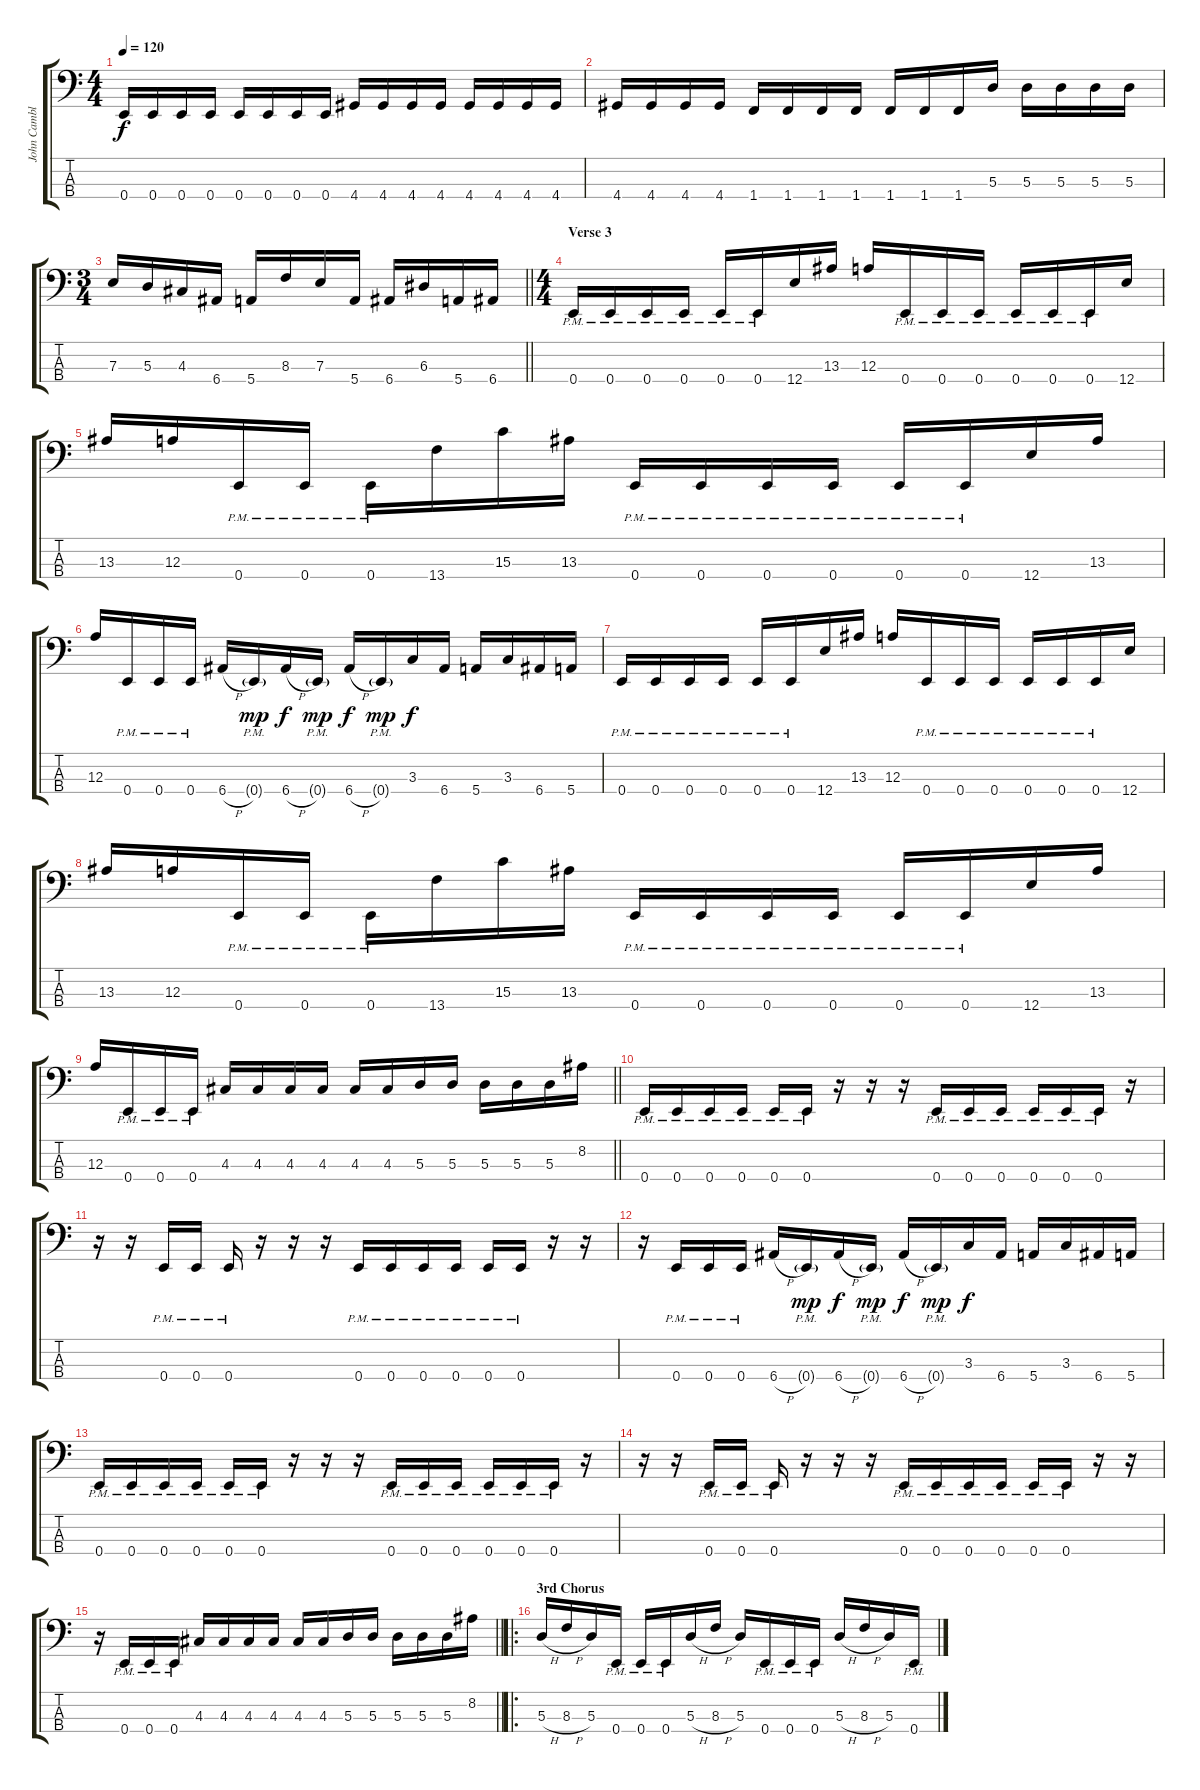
\track ("John Camblell" "John Cambl") {instrument electricbassfinger}
\staff {score tabs}
\tuning (G2 D2 A1 E1) {hide}
\ts (4 4)
\tempo 120
\clef f4
\ks c
0.4.16{dy f} 0.4.16 0.4.16 0.4.16 0.4.16 0.4.16 0.4.16 0.4.16 4.4.16 4.4.16 4.4.16 4.4.16 4.4.16 4.4.16 4.4.16 4.4.16 |
4.4.16 4.4.16 4.4.16 4.4.16 1.4.16 1.4.16 1.4.16 1.4.16 1.4.16 1.4.16 1.4.16 5.3.16 5.3.16 5.3.16 5.3.16 5.3.16 |
\ts (3 4)
\barLineRight lightlight
7.3.16 5.3.16 4.3.16 6.4.16 5.4.16 8.3.16 7.3.16 5.4.16 6.4.16 6.3.16 5.4.16 6.4.16 |
\ts (4 4)
\section ("" "Verse 3")
0.4{pm}.16 0.4{pm}.16 0.4{pm}.16 0.4{pm}.16 0.4{pm}.16 0.4{pm}.16 12.4.16 13.3.16 12.3.16 0.4{pm}.16 0.4{pm}.16 0.4{pm}.16 0.4{pm}.16 0.4{pm}.16 0.4{pm}.16 12.4.16 |
13.3.16 12.3.16 0.4{pm}.16 0.4{pm}.16 0.4{pm}.16 13.4.16 15.3.16 13.3.16 0.4{pm}.16 0.4{pm}.16 0.4{pm}.16 0.4{pm}.16 0.4{pm}.16 0.4{pm}.16 12.4.16 13.3.16 |
12.3.16 0.4{pm}.16 0.4{pm}.16 0.4{pm}.16 6.4{h}.16 0.4{g pm}.16{dy mp} 6.4{h}.16{dy f} 0.4{g pm}.16{dy mp} 6.4{h}.16{dy f} 0.4{g pm}.16{dy mp} 3.3.16{dy f} 6.4.16 5.4.16 3.3.16 6.4.16 5.4.16 |
0.4{pm}.16 0.4{pm}.16 0.4{pm}.16 0.4{pm}.16 0.4{pm}.16 0.4{pm}.16 12.4.16 13.3.16 12.3.16 0.4{pm}.16 0.4{pm}.16 0.4{pm}.16 0.4{pm}.16 0.4{pm}.16 0.4{pm}.16 12.4.16 |
13.3.16 12.3.16 0.4{pm}.16 0.4{pm}.16 0.4{pm}.16 13.4.16 15.3.16 13.3.16 0.4{pm}.16 0.4{pm}.16 0.4{pm}.16 0.4{pm}.16 0.4{pm}.16 0.4{pm}.16 12.4.16 13.3.16 |
\barLineRight lightlight
12.3.16 0.4{pm}.16 0.4{pm}.16 0.4{pm}.16 4.3.16 4.3.16 4.3.16 4.3.16 4.3.16 4.3.16 5.3.16 5.3.16 5.3.16 5.3.16 5.3.16 8.2.16 |
0.4{pm}.16 0.4{pm}.16 0.4{pm}.16 0.4{pm}.16 0.4{pm}.16 0.4{pm}.16 r.16 r.16 r.16 0.4{pm}.16 0.4{pm}.16 0.4{pm}.16 0.4{pm}.16 0.4{pm}.16 0.4{pm}.16 r.16 |
r.16 r.16 0.4{pm}.16 0.4{pm}.16 0.4{pm}.16 r.16 r.16 r.16 0.4{pm}.16 0.4{pm}.16 0.4{pm}.16 0.4{pm}.16 0.4{pm}.16 0.4{pm}.16 r.16 r.16 |
r.16 0.4{pm}.16 0.4{pm}.16 0.4{pm}.16 6.4{h}.16 0.4{g pm}.16{dy mp} 6.4{h}.16{dy f} 0.4{g pm}.16{dy mp} 6.4{h}.16{dy f} 0.4{g pm}.16{dy mp} 3.3.16{dy f} 6.4.16 5.4.16 3.3.16 6.4.16 5.4.16 |
0.4{pm}.16 0.4{pm}.16 0.4{pm}.16 0.4{pm}.16 0.4{pm}.16 0.4{pm}.16 r.16 r.16 r.16 0.4{pm}.16 0.4{pm}.16 0.4{pm}.16 0.4{pm}.16 0.4{pm}.16 0.4{pm}.16 r.16 |
r.16 r.16 0.4{pm}.16 0.4{pm}.16 0.4{pm}.16 r.16 r.16 r.16 0.4{pm}.16 0.4{pm}.16 0.4{pm}.16 0.4{pm}.16 0.4{pm}.16 0.4{pm}.16 r.16 r.16 |
\barLineRight lightlight
r.16 0.4{pm}.16 0.4{pm}.16 0.4{pm}.16 4.3.16 4.3.16 4.3.16 4.3.16 4.3.16 4.3.16 5.3.16 5.3.16 5.3.16 5.3.16 5.3.16 8.2.16 |
\ro
\section ("" "3rd Chorus")
5.3{h}.16 8.3{h}.16 5.3.16 0.4{pm}.16 0.4{pm}.16 0.4{pm}.16 5.3{h}.16 8.3{h}.16 5.3.16 0.4{pm}.16 0.4{pm}.16 0.4{pm}.16 5.3{h}.16 8.3{h}.16 5.3.16 0.4{pm}.16
